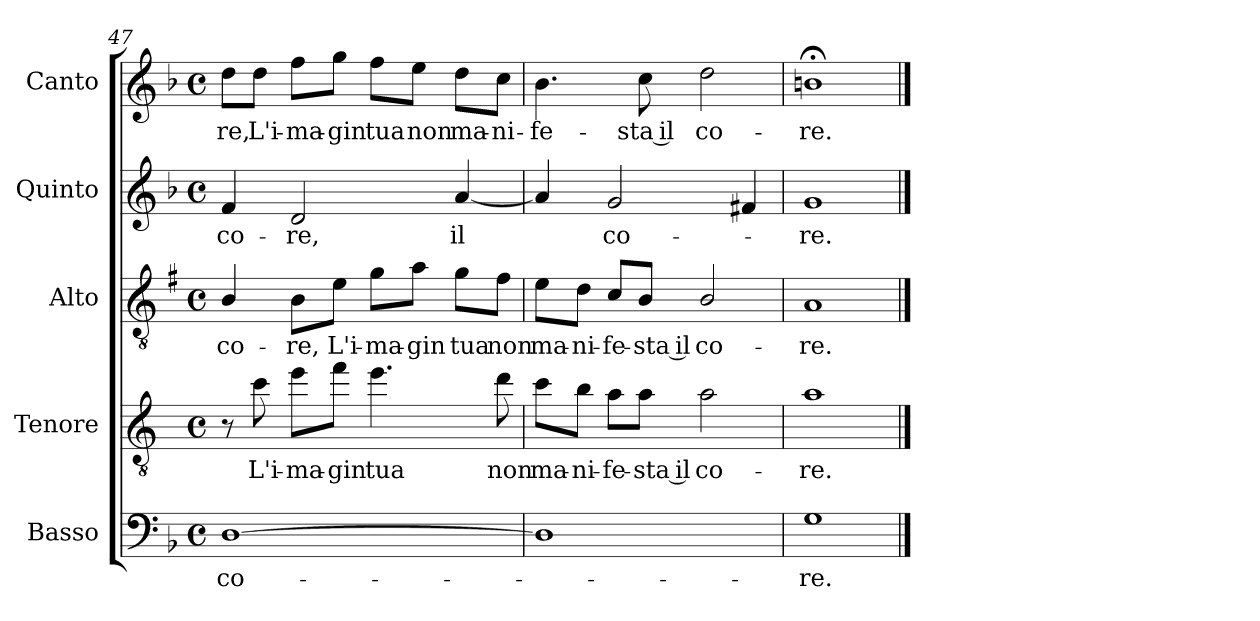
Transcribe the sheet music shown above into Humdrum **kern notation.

**kern	**text	**kern	**text	**kern	**text	**kern	**text	**kern	**text
*part5	*part5	*part4	*part4	*part3	*part3	*part2	*part2	*part1	*part1
*staff5	*staff5	*staff4	*staff4	*staff3	*staff3	*staff2	*staff2	*staff1	*staff1
*I"Basso	*	*I"Tenore	*	*I"Alto	*	*I"Quinto	*	*I"Canto	*
*I'B	*	*I'T	*	*I'A	*	*	*	*I'C	*
*clefF4	*	*clefGv2	*	*clefGv2	*	*clefG2	*	*clefG2	*
*	*	*ITrd4c7	*	*ITrd1c2	*	*	*	*	*
*k[b-]	*	*k[b-]	*	*k[b-]	*	*k[b-]	*	*k[b-]	*
*F:	*	*F:	*	*F:	*	*F:	*	*F:	*
*M4/4	*	*M4/4	*	*M4/4	*	*M4/4	*	*M4/4	*
*met(c)	*	*met(c)	*	*met(c)	*	*met(c)	*	*met(c)	*
=47	=47	=47	=47	=47	=47	=47	=47	=47	=47
!	!LO:LY:b	!	!	!	!LO:LY:b	!	!LO:LY:b	!	!LO:LY:b
[1D	co-	8r	.	4A/	co-	4f/	co-	8dd\L	-re,
!	!	!	!LO:LY:b	!	!	!	!	!	!LO:LY:b
.	.	8f\	L'i-	.	.	.	.	8dd\J	L'i-
!	!	!	!LO:LY:b	!	!LO:LY:b	!	!LO:LY:b	!	!LO:LY:b
.	.	8a\L	-ma-	8A\L	-re,	2d/	-re,	8ff\L	-ma-
!	!	!	!LO:LY:b	!	!LO:LY:b	!	!	!	!LO:LY:b
.	.	8b-\J	-gin	8d\J	L'i-	.	.	8gg\J	-gin
!	!	!	!LO:LY:b	!	!LO:LY:b	!	!	!	!LO:LY:b
.	.	4.a\	tua	8f\L	-ma-	.	.	8ff\L	tua
!	!	!	!	!	!LO:LY:b	!	!	!	!LO:LY:b
.	.	.	.	8g\J	-gin	.	.	8ee\J	non
!	!	!	!	!	!LO:LY:b	!	!LO:LY:b	!	!LO:LY:b
.	.	.	.	8f\L	tua	[4a/	il	8dd\L	ma-
!	!	!	!LO:LY:b	!	!LO:LY:b	!	!	!	!LO:LY:b
.	.	8g\	non	8e\J	non	.	.	8cc\J	-ni-
=48	=48	=48	=48	=48	=48	=48	=48	=48	=48
!	!	!	!LO:LY:b	!	!LO:LY:b	!	!	!	!LO:LY:b
1D]	.	8f\L	ma-	8d\L	ma-	4a/]	.	4.b-\	-fe-
!	!	!	!LO:LY:b	!	!LO:LY:b	!	!	!	!
.	.	8e\J	-ni-	8c\J	-ni-	.	.	.	.
!	!	!	!LO:LY:b	!	!LO:LY:b	!	!LO:LY:b	!	!
.	.	8d\L	-fe-	8B-/L	-fe-	2g/	co-	.	.
!	!	!	!LO:LY:b	!	!LO:LY:b	!	!	!	!LO:LY:b
.	.	8d\J	-sta il	8A/J	-sta il	.	.	8cc\	-sta il
!	!	!	!LO:LY:b	!	!LO:LY:b	!	!	!	!LO:LY:b
.	.	2d\	co-	2A/	co-	.	.	2dd\	co-
.	.	.	.	.	.	4f#X/	.	.	.
=49	=49	=49	=49	=49	=49	=49	=49	=49	=49
!	!LO:LY:b	!	!LO:LY:b	!	!LO:LY:b	!	!LO:LY:b	!	!LO:LY:b
1G	-re.	1d	-re.	1G	-re.	1g	-re.	1bn;<	-re.
==	==	==	==	==	==	==	==	==	==
*-	*-	*-	*-	*-	*-	*-	*-	*-	*-
